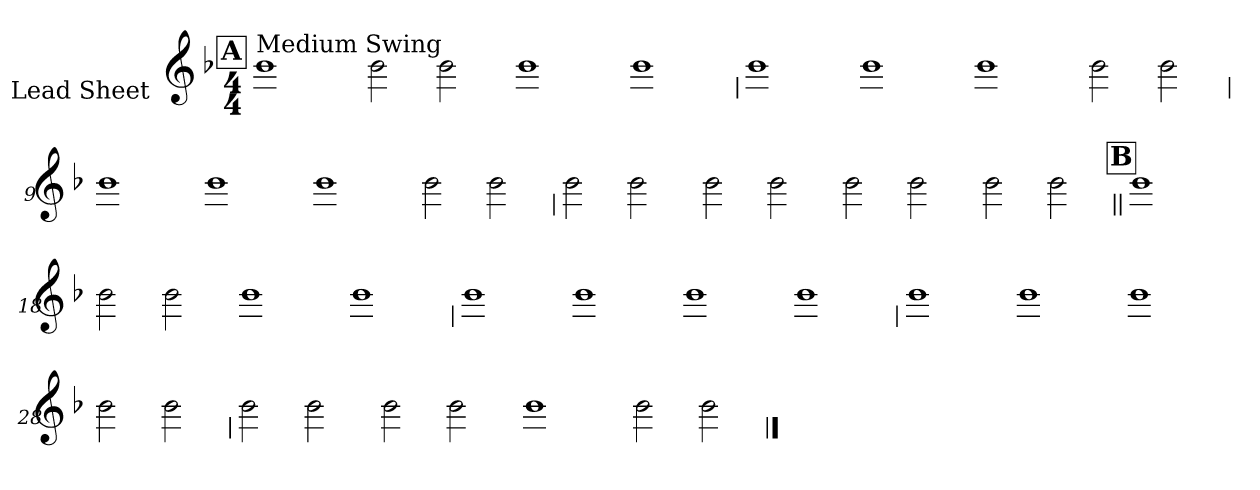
**kern
*part1
*staff1
*I"Lead Sheet
*stria0
*clefG2
*k[b-]
*F:
*M4/4
!!LO:REH:place=s1:a:t=A
=1||
!LO:TX:a:t=Medium Swing
1b-
=2-
2b-
2b-
=3-
1b-
=4-
1b-
!!LO:LB:g=z
=5
1b-
=6-
1b-
=7-
1b-
=8-
2b-
2b-
!!LO:LB:g=z
=9
1b-
=10-
1b-
=11-
1b-
=12-
2b-
2b-
!!LO:LB:g=z
=13
2b-
2b-
=14-
2b-
2b-
=15-
2b-
2b-
=16-
2b-
2b-
!!LO:LB:g=z
!!LO:REH:place=s1:a:t=B
=17||
1b-
=18-
2b-
2b-
=19-
1b-
=20-
1b-
!!LO:LB:g=z
=21
1b-
=22-
1b-
=23-
1b-
=24-
1b-
!!LO:LB:g=z
=25
1b-
=26-
1b-
=27-
1b-
=28-
2b-
2b-
!!LO:LB:g=z
=29
2b-
2b-
=30-
2b-
2b-
=31-
1b-
=32-
2b-
2b-
==
*-
